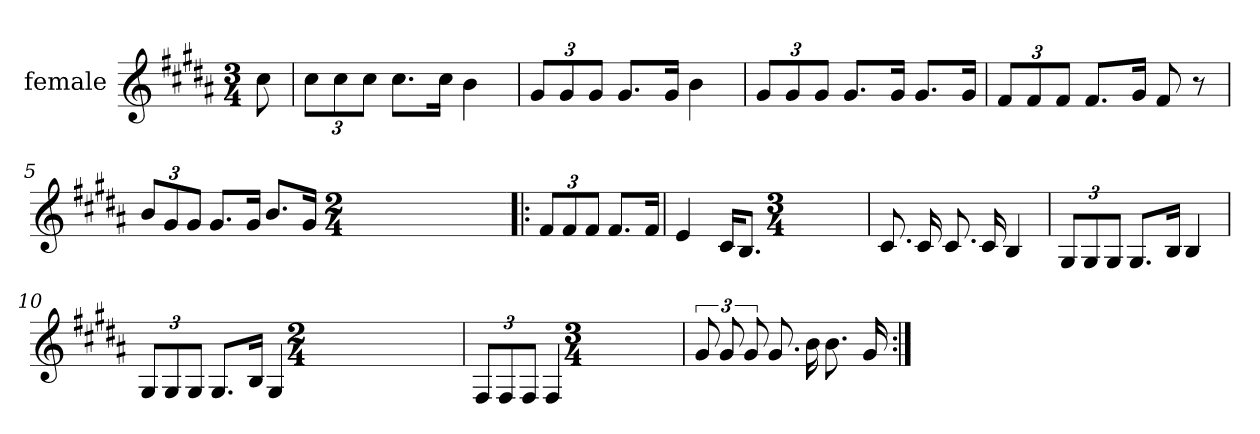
**kern
*part1
*staff1
*I"female
*clefG2
*k[f#c#g#d#a#]
*M3/4
*MM66
=
8cc#
=1
12cc#\L
12cc#\
12cc#\J
8.cc#\L
16cc#\Jk
4b
=2
12g#/L
12g#/
12g#/J
8.g#/L
16g#/Jk
4b
=3
12g#/L
12g#/
12g#/J
8.g#/L
16g#/Jk
8.g#/L
16g#/Jk
=4
12f#/L
12f#/
12f#/J
8.f#/L
16g#/Jk
8f#
8r
=5
12b/L
12g#/
12g#/J
8.g#/L
16g#/Jk
8.b/L
16g#/Jk
*M2/4
=6!|:
12f#/L
12f#/
12f#/J
8.f#/L
16f#/Jk
=7
4e
16c#/KL
8.B/J
*M3/4
=8
8.c#
16c#
8.c#
16c#
4B
=9
12G#/L
12G#/
12G#/J
8.G#/L
16B/Jk
4B
=10
12G#/L
12G#/
12G#/J
8.G#/L
16B/Jk
4G#
*M2/4
=11
12F#/L
12F#/
12F#/J
4F#
*M3/4
=12
12g#
12g#
12g#
8.g#
16b
8.b
16g#
=:|!
*-
